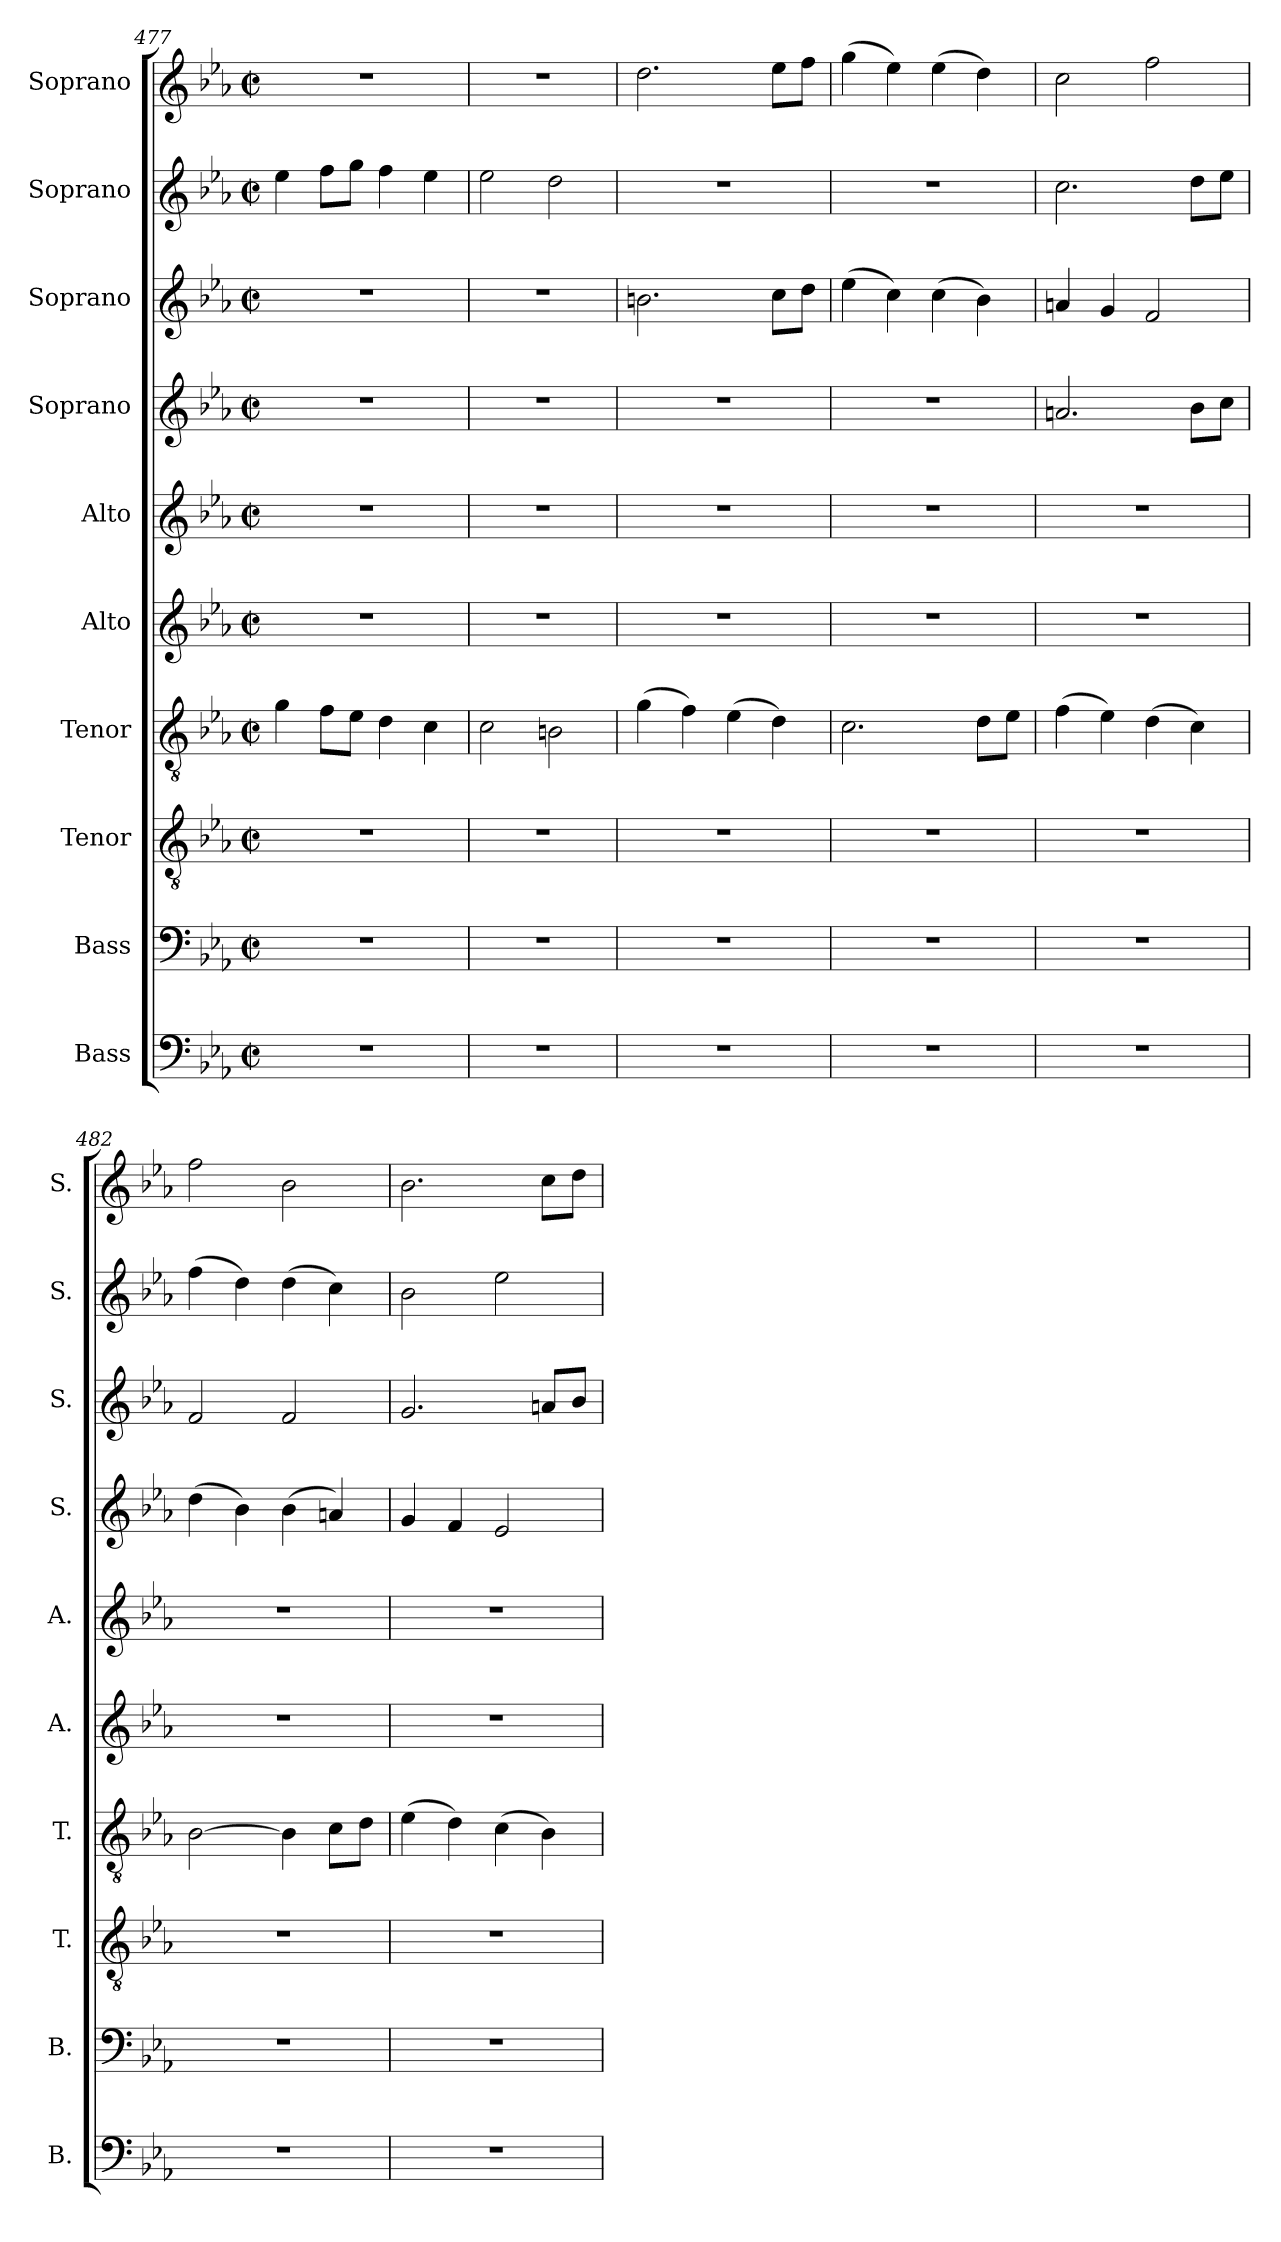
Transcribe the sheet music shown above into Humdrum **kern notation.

**kern	**kern	**kern	**kern	**kern	**kern	**kern	**kern	**kern	**kern
*part10	*part9	*part8	*part7	*part6	*part5	*part4	*part3	*part2	*part1
*staff10	*staff9	*staff8	*staff7	*staff6	*staff5	*staff4	*staff3	*staff2	*staff1
*I"Bass	*I"Bass	*I"Tenor	*I"Tenor	*I"Alto	*I"Alto	*I"Soprano	*I"Soprano	*I"Soprano	*I"Soprano
*I'B.	*I'B.	*I'T.	*I'T.	*I'A.	*I'A.	*I'S.	*I'S.	*I'S.	*I'S.
!!LO:PB:g=z
*clefF4	*clefF4	*clefGv2	*clefGv2	*clefG2	*clefG2	*clefG2	*clefG2	*clefG2	*clefG2
*k[b-e-a-]	*k[b-e-a-]	*k[b-e-a-]	*k[b-e-a-]	*k[b-e-a-]	*k[b-e-a-]	*k[b-e-a-]	*k[b-e-a-]	*k[b-e-a-]	*k[b-e-a-]
*M4/4	*M4/4	*M4/4	*M4/4	*M4/4	*M4/4	*M4/4	*M4/4	*M4/4	*M4/4
*met(c|)	*met(c|)	*met(c|)	*met(c|)	*met(c|)	*met(c|)	*met(c|)	*met(c|)	*met(c|)	*met(c|)
=477	=477	=477	=477	=477	=477	=477	=477	=477	=477
1r	1r	1r	4g\	1r	1r	1r	1r	4ee-\	1r
.	.	.	8f\L	.	.	.	.	8ff\L	.
.	.	.	8e-\J	.	.	.	.	8gg\J	.
.	.	.	4d\	.	.	.	.	4ff\	.
.	.	.	4c\	.	.	.	.	4ee-\	.
=478	=478	=478	=478	=478	=478	=478	=478	=478	=478
1r	1r	1r	2c\	1r	1r	1r	1r	2ee-\	1r
.	.	.	2Bn\	.	.	.	.	2dd\	.
=479	=479	=479	=479	=479	=479	=479	=479	=479	=479
1r	1r	1r	(4g\	1r	1r	1r	2.bn\	1r	2.dd\
.	.	.	4f\)	.	.	.	.	.	.
.	.	.	(4e-\	.	.	.	.	.	.
.	.	.	4d\)	.	.	.	8cc\L	.	8ee-\L
.	.	.	.	.	.	.	8dd\J	.	8ff\J
=480	=480	=480	=480	=480	=480	=480	=480	=480	=480
1r	1r	1r	2.c\	1r	1r	1r	(4ee-\	1r	(4gg\
.	.	.	.	.	.	.	4cc\)	.	4ee-\)
.	.	.	.	.	.	.	(4cc\	.	(4ee-\
.	.	.	8d\L	.	.	.	4b-\)	.	4dd\)
.	.	.	8e-\J	.	.	.	.	.	.
=481	=481	=481	=481	=481	=481	=481	=481	=481	=481
1r	1r	1r	(4f\	1r	1r	2.an/	4an/	2.cc\	2cc\
.	.	.	4e-\)	.	.	.	4g/	.	.
.	.	.	(4d\	.	.	.	2f/	.	2ff\
.	.	.	4c\)	.	.	8b-\L	.	8dd\L	.
.	.	.	.	.	.	8cc\J	.	8ee-\J	.
=482	=482	=482	=482	=482	=482	=482	=482	=482	=482
1r	1r	1r	[2B-\	1r	1r	(4dd\	2f/	(4ff\	2ff\
.	.	.	.	.	.	4b-\)	.	4dd\)	.
.	.	.	4B-\]	.	.	(4b-\	2f/	(4dd\	2b-\
.	.	.	8c\L	.	.	4an/)	.	4cc\)	.
.	.	.	8d\J	.	.	.	.	.	.
=483	=483	=483	=483	=483	=483	=483	=483	=483	=483
1r	1r	1r	(4e-\	1r	1r	4g/	2.g/	2b-\	2.b-\
.	.	.	4d\)	.	.	4f/	.	.	.
.	.	.	(4c\	.	.	2e-/	.	2ee-\	.
.	.	.	4B-\)	.	.	.	8an/L	.	8cc\L
.	.	.	.	.	.	.	8b-/J	.	8dd\J
=	=	=	=	=	=	=	=	=	=
*-	*-	*-	*-	*-	*-	*-	*-	*-	*-
